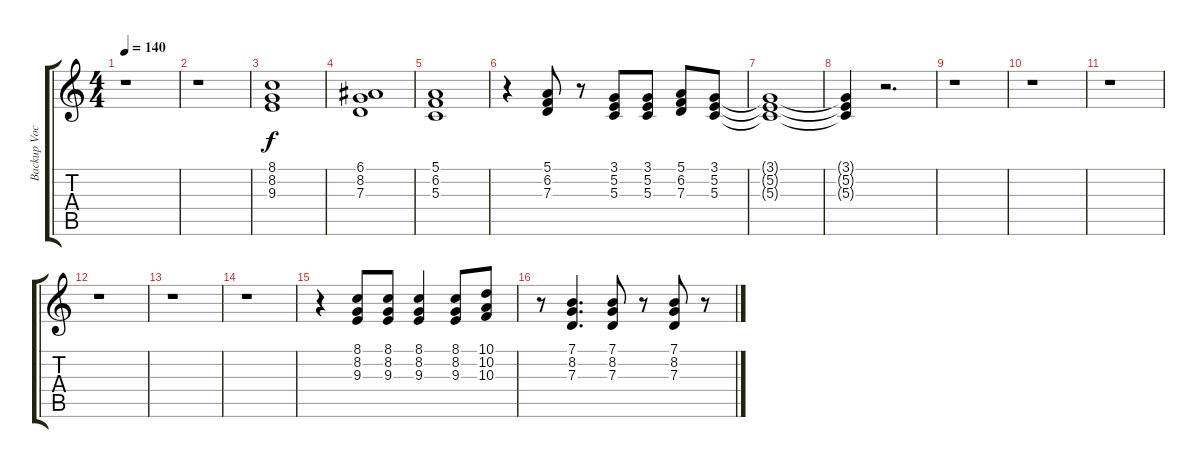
\track ("Backup Vocals" "Backup Voc") {instrument choiraahs}
\staff {score tabs}
\tuning (E4 B3 G3 D3 A2 E2) {hide}
\ts (4 4)
\tempo 140
\clef g2
\ks c
r.1{dy f} |
r.1 |
(8.1 8.2 9.3).1 |
(6.1 8.2 7.3).1 |
(5.1 6.2 5.3).1 |
r.4 (5.1 6.2 7.3).8 r.8 (3.1 5.2 5.3).8 (3.1 5.2 5.3).8 (5.1 6.2 7.3).8 (3.1 5.2 5.3).8 |
(3.1{t} 5.2{t} 5.3{t}).1 |
(3.1{t} 5.2{t} 5.3{t}).4 r.2{d} |
r.1 |
r.1 |
r.1 |
r.1 |
r.1 |
r.1 |
r.4 (8.1 8.2 9.3).8 (8.1 8.2 9.3).8 (8.1 8.2 9.3).4 (8.1 8.2 9.3).8 (10.1 10.2 10.3).8 |
r.8 (7.1 8.2 7.3).4{d} (7.1 8.2 7.3).8 r.8 (7.1 8.2 7.3).8 r.8
